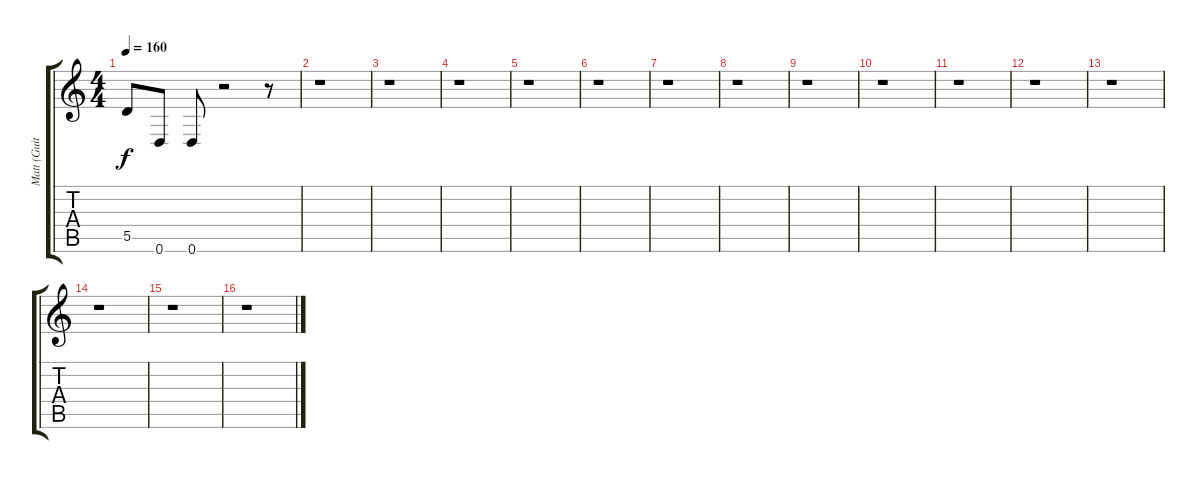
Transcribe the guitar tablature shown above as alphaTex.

\track ("Matt (Guitar2)" "Matt (Guit") {instrument distortionguitar}
\staff {score tabs}
\tuning (E4 B3 G3 D3 A2 D2) {hide}
\ts (4 4)
\tempo 160
\clef g2
\ks c
5.5.8{dy f} 0.6.8 0.6.8 r.2 r.8 |
r.1 |
r.1 |
r.1 |
r.1 |
r.1 |
r.1 |
r.1 |
r.1 |
r.1 |
r.1 |
r.1 |
r.1 |
r.1 |
r.1 |
r.1
